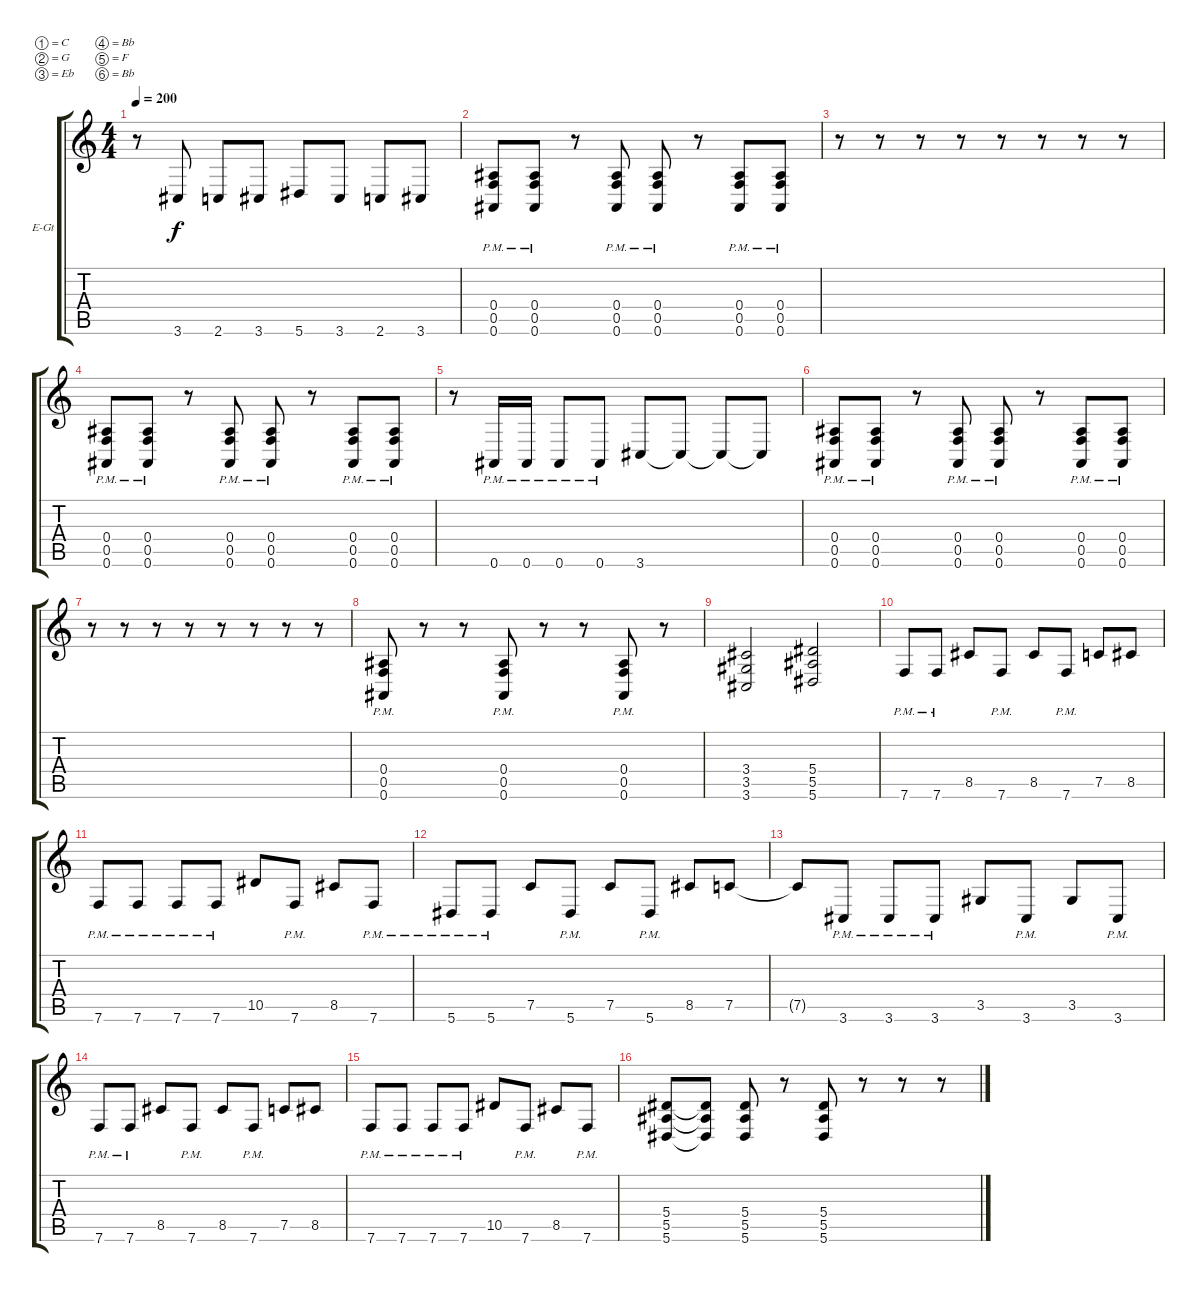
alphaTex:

\defaultSystemsLayout 4
\bracketExtendMode groupsimilarinstruments
\firstSystemTrackNameOrientation horizontal
\otherSystemsTrackNameOrientation horizontal
\track ("Electric Guitar R" "E-Gt") {instrument distortionguitar}
\staff {score tabs}
\tuning (C4 G3 Eb3 Bb2 F2 Bb1)
\ts (4 4)
\tempo 200
\clef g2
\scale
0.333333
\ks c
r.8{dy f} 3.6.8 2.6.8 3.6.8 5.6.8 3.6.8 2.6.8 3.6.8 |
\scale
0.333333 (0.4{pm} 0.5{pm} 0.6{pm}).8 (0.4{pm} 0.5{pm} 0.6{pm}).8 r.8 (0.4{pm} 0.5{pm} 0.6{pm}).8 (0.4{pm} 0.5{pm} 0.6{pm}).8 r.8 (0.4{pm} 0.5{pm} 0.6{pm}).8 (0.4{pm} 0.5{pm} 0.6{pm}).8 |
\scale
0.333333 r.8 r.8 r.8 r.8 r.8 r.8 r.8 r.8 |
\scale
0.333333 (0.4{pm} 0.5{pm} 0.6{pm}).8 (0.4{pm} 0.5{pm} 0.6{pm}).8 r.8 (0.4{pm} 0.5{pm} 0.6{pm}).8 (0.4{pm} 0.5{pm} 0.6{pm}).8 r.8 (0.4{pm} 0.5{pm} 0.6{pm}).8 (0.4{pm} 0.5{pm} 0.6{pm}).8 |
\scale
0.333333 r.8 0.6{pm}.16 0.6{pm}.16 0.6{pm}.8 0.6{pm}.8 3.6.8 3.6{t}.8 3.6{t}.8 3.6{t}.8 |
\scale
0.333333 (0.4{pm} 0.5{pm} 0.6{pm}).8 (0.4{pm} 0.5{pm} 0.6{pm}).8 r.8 (0.4{pm} 0.5{pm} 0.6{pm}).8 (0.4{pm} 0.5{pm} 0.6{pm}).8 r.8 (0.4{pm} 0.5{pm} 0.6{pm}).8 (0.4{pm} 0.5{pm} 0.6{pm}).8 |
\scale
0.333333 r.8 r.8 r.8 r.8 r.8 r.8 r.8 r.8 |
\scale
0.333333 (0.4{pm} 0.5{pm} 0.6{pm}).8 r.8 r.8 (0.4{pm} 0.5{pm} 0.6{pm}).8 r.8 r.8 (0.4{pm} 0.5{pm} 0.6{pm}).8 r.8 |
\scale
0.333333 (3.4 3.5 3.6).2 (5.4 5.5 5.6).2 |
\scale
0.333333 7.6{pm}.8 7.6{pm}.8 8.5.8 7.6{pm}.8 8.5.8 7.6{pm}.8 7.5.8 8.5.8 |
\scale
0.333333 7.6{pm}.8 7.6{pm}.8 7.6{pm}.8 7.6{pm}.8 10.5.8 7.6{pm}.8 8.5.8 7.6{pm}.8 |
\scale
0.333333 5.6{pm}.8 5.6{pm}.8 7.5.8 5.6{pm}.8 7.5.8 5.6{pm}.8 8.5.8 7.5.8 |
\scale
0.333333 7.5{t}.8 3.6{pm}.8 3.6{pm}.8 3.6{pm}.8 3.5.8 3.6{pm}.8 3.5.8 3.6{pm}.8 |
\scale
0.333333 7.6{pm}.8 7.6{pm}.8 8.5.8 7.6{pm}.8 8.5.8 7.6{pm}.8 7.5.8 8.5.8 |
\scale
0.333333 7.6{pm}.8 7.6{pm}.8 7.6{pm}.8 7.6{pm}.8 10.5.8 7.6{pm}.8 8.5.8 7.6{pm}.8 |
\scale
0.333333 (5.4 5.5 5.6).8 (5.4{t} 5.5{t} 5.6{t}).8 (5.4 5.5 5.6).8 r.8 (5.4 5.5 5.6).8 r.8 r.8 r.8
